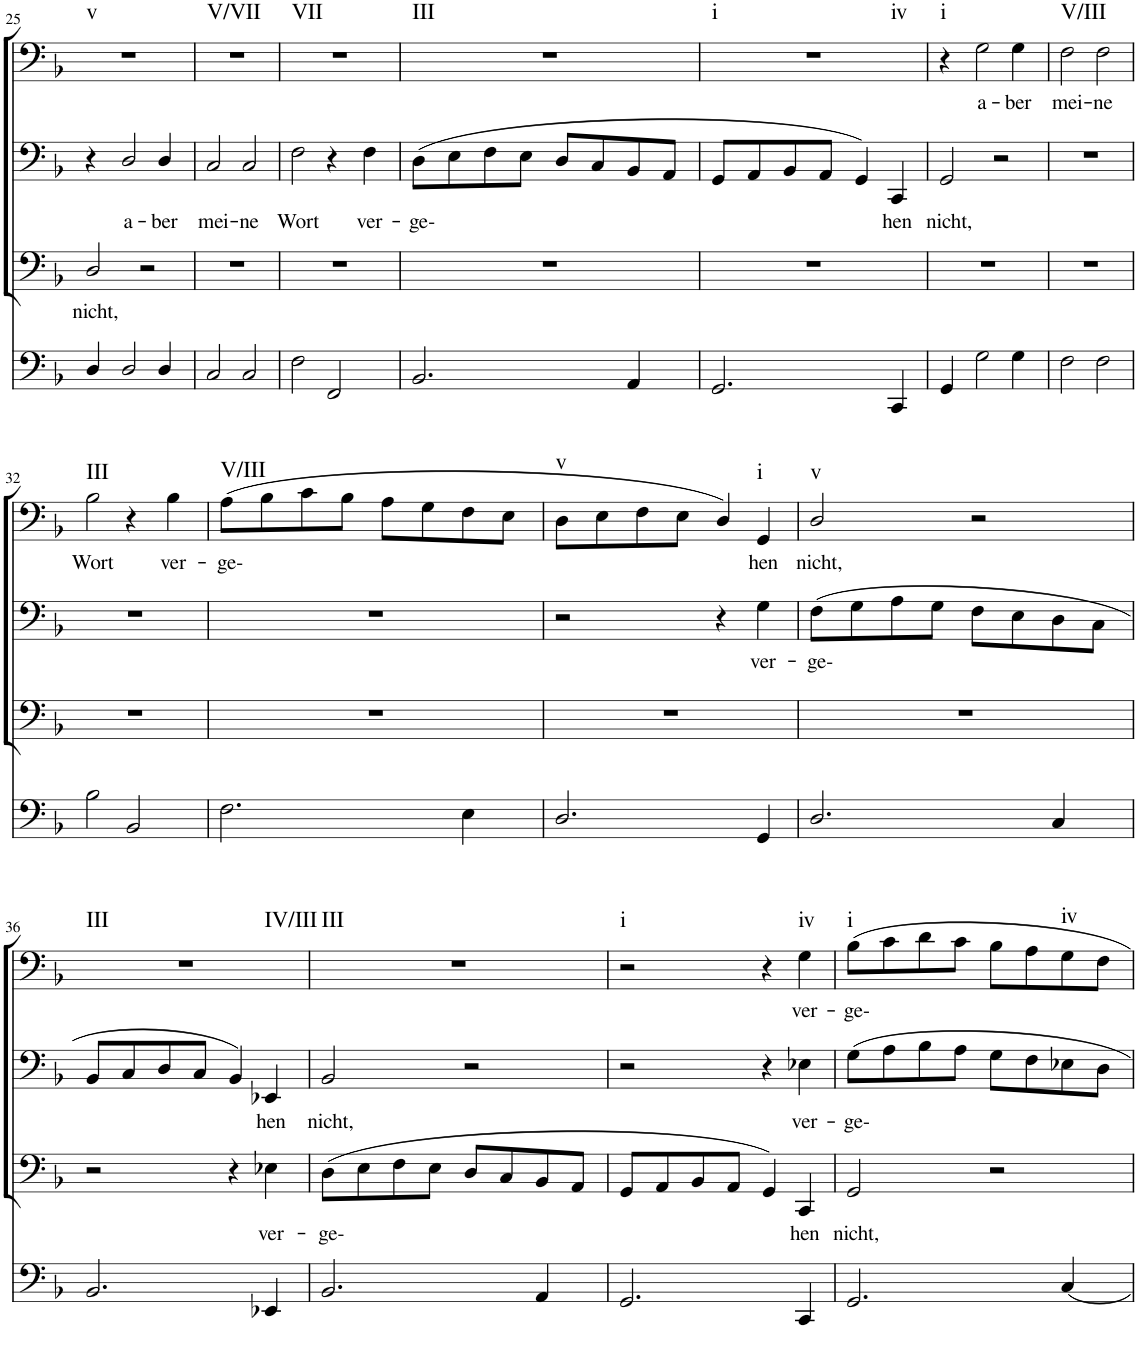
**kern	**kern	**text	**kern	**text	**kern	**text	**harte
*part4	*part3	*part3	*part2	*part2	*part1	*part1	*part1
*staff4	*staff3	*staff3	*staff2	*staff2	*staff1	*staff1	*
*I"Continuo	*I"Bass III	*	*I"Bass II	*	*I"Bass I	*	*
!!LO:PB:g=z
*clefF4	*clefF4	*	*clefF4	*	*clefF4	*	*
*k[b-]	*k[b-]	*	*k[b-]	*	*k[b-]	*	*
*M4/4	*M4/4	*	*M4/4	*	*M4/4	*	*
=25	=25	=25	=25	=25	=25	=25	=25
!	!	!LO:LY:b	!	!	!	!	!LO:H:kt=v
4D/	2D/	nicht,	4r	.	1r	.	N
!	!	!	!	!LO:LY:b	!	!	!
2D/	.	.	2D/	a-	.	.	.
.	2r	.	.	.	.	.	.
!	!	!	!	!LO:LY:b	!	!	!
4D/	.	.	4D/	ber	.	.	.
=26	=26	=26	=26	=26	=26	=26	=26
!	!	!	!	!LO:LY:b	!	!	!LO:H:kt=V/VII
2C/	1r	.	2C/	mei-	1r	.	N
!	!	!	!	!LO:LY:b	!	!	!
2C/	.	.	2C/	ne	.	.	.
=27	=27	=27	=27	=27	=27	=27	=27
!	!	!	!	!LO:LY:b	!	!	!LO:H:kt=VII
2F\	1r	.	2F\	Wort	1r	.	N
2FF/	.	.	4r	.	.	.	.
!	!	!	!	!LO:LY:b	!	!	!
.	.	.	4F\	ver-	.	.	.
=28	=28	=28	=28	=28	=28	=28	=28
!	!	!	!	!LO:LY:b	!	!	!LO:H:kt=III
2.BB-/	1r	.	(8D\L	ge-	1r	.	N
.	.	.	8E\	.	.	.	.
.	.	.	8F\	.	.	.	.
.	.	.	8E\J	.	.	.	.
.	.	.	8D/L	.	.	.	.
.	.	.	8C/	.	.	.	.
4AA/	.	.	8BB-/	.	.	.	.
.	.	.	8AA/J	.	.	.	.
=29	=29	=29	=29	=29	=29	=29	=29
!	!	!	!	!	!	!	!LO:H:n=1:kt=i
!	!	!	!	!	!	!	!LO:H:n=2:kt=iv
2.GG/	1r	.	8GG/L	.	1r	.	N N
.	.	.	8AA/	.	.	.	.
.	.	.	8BB-/	.	.	.	.
.	.	.	8AA/J	.	.	.	.
.	.	.	4GG/)	.	.	.	.
!	!	!	!	!LO:LY:b	!	!	!
4CC/	.	.	4CC/	hen	.	.	.
=30	=30	=30	=30	=30	=30	=30	=30
!	!	!	!	!LO:LY:b	!	!	!LO:H:kt=i
4GG/	1r	.	2GG/	nicht,	4r	.	N
!	!	!	!	!	!	!LO:LY:b	!
2G\	.	.	.	.	2G\	a-	.
.	.	.	2r	.	.	.	.
!	!	!	!	!	!	!LO:LY:b	!
4G\	.	.	.	.	4G\	ber	.
=31	=31	=31	=31	=31	=31	=31	=31
!	!	!	!	!	!	!LO:LY:b	!LO:H:kt=V/III
2F\	1r	.	1r	.	2F\	mei-	N
!	!	!	!	!	!	!LO:LY:b	!
2F\	.	.	.	.	2F\	ne	.
!!LO:LB:g=z
=32	=32	=32	=32	=32	=32	=32	=32
!	!	!	!	!	!	!LO:LY:b	!LO:H:kt=III
2B-\	1r	.	1r	.	2B-\	Wort	N
2BB-/	.	.	.	.	4r	.	.
!	!	!	!	!	!	!LO:LY:b	!
.	.	.	.	.	4B-\	ver-	.
=33	=33	=33	=33	=33	=33	=33	=33
!	!	!	!	!	!	!LO:LY:b	!LO:H:kt=V/III
2.F\	1r	.	1r	.	(8A\L	ge-	N
.	.	.	.	.	8B-\	.	.
.	.	.	.	.	8c\	.	.
.	.	.	.	.	8B-\J	.	.
.	.	.	.	.	8A\L	.	.
.	.	.	.	.	8G\	.	.
4E\	.	.	.	.	8F\	.	.
.	.	.	.	.	8E\J	.	.
=34	=34	=34	=34	=34	=34	=34	=34
!	!	!	!	!	!	!	!LO:H:kt=v
2.D/	1r	.	2r	.	8D\L	.	N
.	.	.	.	.	8E\	.	.
.	.	.	.	.	8F\	.	.
.	.	.	.	.	8E\J	.	.
.	.	.	4r	.	4D/)	.	.
!	!	!	!	!LO:LY:b	!	!LO:LY:b	!LO:H:kt=i
4GG/	.	.	4G\	ver-	4GG/	hen	N
=35	=35	=35	=35	=35	=35	=35	=35
!	!	!	!	!LO:LY:b	!	!LO:LY:b	!LO:H:kt=v
2.D/	1r	.	(8F\L	ge-	2D/	nicht,	N
.	.	.	8G\	.	.	.	.
.	.	.	8A\	.	.	.	.
.	.	.	8G\J	.	.	.	.
.	.	.	8F\L	.	2r	.	.
.	.	.	8E\	.	.	.	.
4C/	.	.	8D\	.	.	.	.
.	.	.	8C\J	.	.	.	.
!!LO:LB:g=z
=36	=36	=36	=36	=36	=36	=36	=36
!	!	!	!	!	!	!	!LO:H:n=1:kt=III
!	!	!	!	!	!	!	!LO:H:n=2:kt=IV/III
2.BB-/	2r	.	8BB-/L	.	1r	.	N N
.	.	.	8C/	.	.	.	.
.	.	.	8D/	.	.	.	.
.	.	.	8C/J	.	.	.	.
.	4r	.	4BB-/)	.	.	.	.
!	!	!LO:LY:b	!	!LO:LY:b	!	!	!
4EE-X/	4E-X\	ver-	4EE-X/	hen	.	.	.
=37	=37	=37	=37	=37	=37	=37	=37
!	!	!LO:LY:b	!	!LO:LY:b	!	!	!LO:H:kt=III
2.BB-/	(8D\L	ge-	2BB-/	nicht,	1r	.	N
.	8E\	.	.	.	.	.	.
.	8F\	.	.	.	.	.	.
.	8E\J	.	.	.	.	.	.
.	8D/L	.	2r	.	.	.	.
.	8C/	.	.	.	.	.	.
4AA/	8BB-/	.	.	.	.	.	.
.	8AA/J	.	.	.	.	.	.
=38	=38	=38	=38	=38	=38	=38	=38
!	!	!	!	!	!	!	!LO:H:kt=i
2.GG/	8GG/L	.	2r	.	2r	.	N
.	8AA/	.	.	.	.	.	.
.	8BB-/	.	.	.	.	.	.
.	8AA/J	.	.	.	.	.	.
.	4GG/)	.	4r	.	4r	.	.
!	!	!LO:LY:b	!	!LO:LY:b	!	!LO:LY:b	!LO:H:kt=iv
4CC/	4CC/	hen	4E-X\	ver-	4G\	ver-	N
=39	=39	=39	=39	=39	=39	=39	=39
!	!	!LO:LY:b	!	!LO:LY:b	!	!LO:LY:b	!LO:H:kt=i
2.GG/	2GG/	nicht,	8G\L	ge-	8B-\L	ge-	N
.	.	.	8A\	.	8c\	.	.
.	.	.	8B-\	.	8d\	.	.
.	.	.	8A\J	.	8c\J	.	.
.	2r	.	8G\L	.	8B-\L	.	.
.	.	.	8F\	.	8A\	.	.
!	!	!	!	!	!	!	!LO:H:kt=iv
[4C/	.	.	8E-X\	.	8G\	.	N
.	.	.	8D\J	.	8F\J	.	.
=	=	=	=	=	=	=	=
*-	*-	*-	*-	*-	*-	*-	*-
